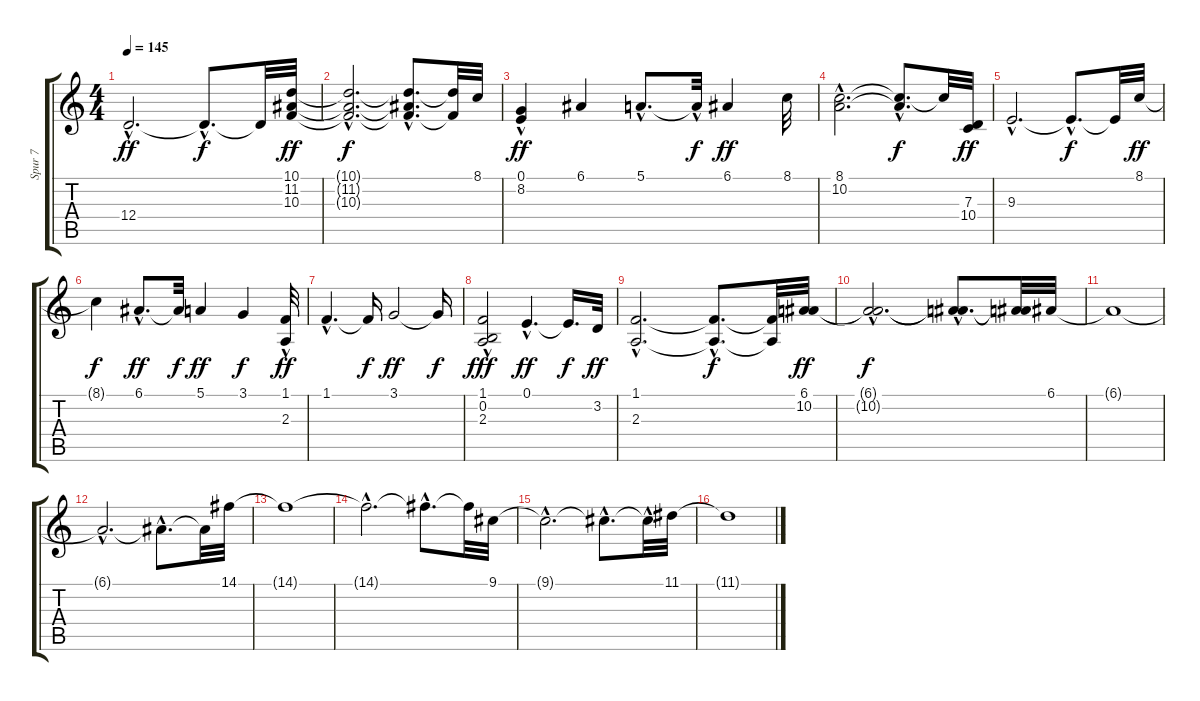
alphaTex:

\track ("Spur 7" "Spur 7") {instrument stringensemble1}
\staff {score tabs}
\tuning (E4 B3 G3 D3 A2 E2) {hide}
\ts (4 4)
\tempo 145
\clef g2
\ks c
12.4{hac}.2{d dy ff} 12.4{hac t}.8{d dy f} 12.4{t}.32 (10.1 11.2 10.3).32{dy ff} |
(10.1{hac t} 11.2{hac t} 10.3{hac t}).2{d dy f} (10.1{hac t} 11.2{t} 10.3{hac t}).8{d} (10.1{t} 10.3{t}).32 8.1.32 |
(0.1{hac} 8.2{hac}).4{dy ff} 6.1.4 5.1{hac}.8{d} 5.1{hac t}.32{dy f} 6.1.4{dy ff} 8.1.32 |
(8.1{hac} 10.2{hac}).2{d} (8.1{hac t} 10.2{hac t}).8{d dy f} 8.1{t}.32 (7.3 10.4).32{dy ff} |
9.3{hac}.2{d} 9.3{hac t}.8{d dy f} 9.3{t}.32 8.1.32{dy ff} |
8.1{t}.4{dy f} 6.1{hac}.8{d dy ff} 6.1{t}.32{dy f} 5.1.4{dy ff} 3.1.4{dy f} (1.1 2.3{hac}).32{dy ff} |
1.1{hac}.4{d} 1.1{t}.16{dy f} 3.1.2{dy ff} 3.1{t}.16{dy f} |
(1.1 0.2 2.3{hac}).2{dy fff} 0.1{hac}.4{d dy ff} 0.1{t}.16{d dy f} 3.2.32{dy ff} |
(1.1{hac} 2.3{hac}).2{d} (1.1{hac t} 2.3{hac t}).8{d dy f} (1.1{t} 2.3{t}).32 (6.1 10.2).32{dy ff} |
(6.1{hac t} 10.2{hac t}).2{d dy f} (6.1{hac t} 10.2{hac t}).8{d} (6.1{t} 10.2{t}).32 6.1.32 |
6.1{t}.1 |
6.1{hac t}.2{d} 6.1{hac t}.8{d} 6.1{t}.32 14.1.32 |
14.1{t}.1 |
14.1{hac t}.2{d} 14.1{hac t}.8{d} 14.1{t}.32 9.1.32 |
9.1{hac t}.2{d} 9.1{hac t}.8{d} 9.1{hac t}.32 11.1.32 |
11.1{t}.1
